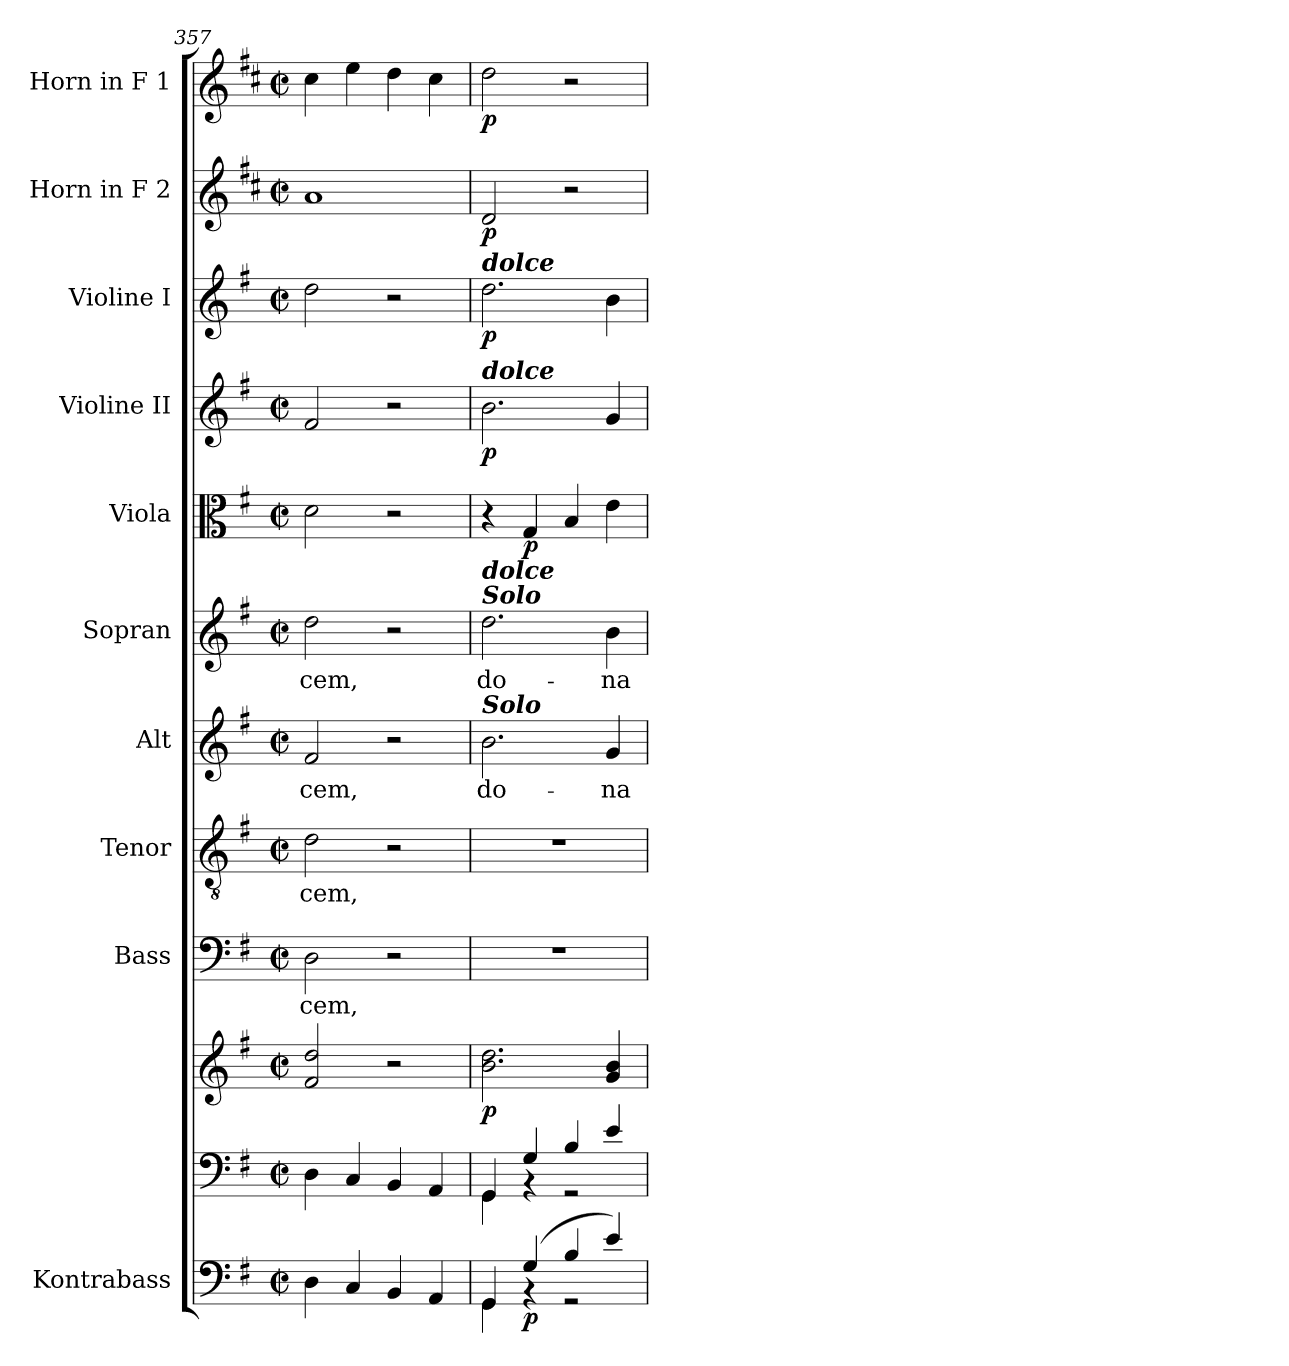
**kern	**dynam	**kern	**kern	**dynam	**kern	**text	**kern	**text	**kern	**text	**kern	**text	**kern	**dynam	**kern	**dynam	**kern	**dynam	**kern	**dynam	**kern	**dynam
*part11	*part11	*part10	*part10	*part10	*part9	*part9	*part8	*part8	*part7	*part7	*part6	*part6	*part5	*part5	*part4	*part4	*part3	*part3	*part2	*part2	*part1	*part1
*staff12	*staff12	*staff11	*staff10	*staff10/11	*staff9	*staff9	*staff8	*staff8	*staff7	*staff7	*staff6	*staff6	*staff5	*staff5	*staff4	*staff4	*staff3	*staff3	*staff2	*staff2	*staff1	*staff1
*I"Kontrabass	*	*	*	*	*I"Bass	*	*I"Tenor	*	*I"Alt	*	*I"Sopran	*	*I"Viola	*	*I"Violine II	*	*I"Violine I	*	*I"Horn in F 2	*	*I"Horn in F 1	*
*I'Kb.	*	*	*	*	*I'B.	*	*I'T.	*	*I'A.	*	*I'S.	*	*I'Vla.	*	*I'Vl. II	*	*I'Vl. I	*	*	*	*	*
!!LO:PB:g=z
*clefF4	*	*clefF4	*clefG2	*	*clefF4	*	*clefGv2	*	*clefG2	*	*clefG2	*	*clefC3	*	*clefG2	*	*clefG2	*	*clefG2	*	*clefG2	*
*ITrd7c12	*	*	*	*	*	*	*	*	*	*	*	*	*	*	*	*	*	*	*ITrd4c7	*	*ITrd4c7	*
*k[f#]	*	*k[f#]	*k[f#]	*	*k[f#]	*	*k[f#]	*	*k[f#]	*	*k[f#]	*	*k[f#]	*	*k[f#]	*	*k[f#]	*	*k[f#]	*	*k[f#]	*
*G:	*	*G:	*G:	*	*G:	*	*G:	*	*G:	*	*G:	*	*G:	*	*G:	*	*G:	*	*G:	*	*G:	*
*M2/2	*	*M2/2	*M2/2	*	*M2/2	*	*M2/2	*	*M2/2	*	*M2/2	*	*M2/2	*	*M2/2	*	*M2/2	*	*M2/2	*	*M2/2	*
*met(c|)	*	*met(c|)	*met(c|)	*	*met(c|)	*	*met(c|)	*	*met(c|)	*	*met(c|)	*	*met(c|)	*	*met(c|)	*	*met(c|)	*	*met(c|)	*	*met(c|)	*
=357	=357	=357	=357	=357	=357	=357	=357	=357	=357	=357	=357	=357	=357	=357	=357	=357	=357	=357	=357	=357	=357	=357
!	!	!	!	!	!	!LO:LY:b	!	!LO:LY:b	!	!LO:LY:b	!	!LO:LY:b	!	!	!	!	!	!	!	!	!	!
4DD\	.	4D\	2f#/ 2dd/	.	2D\	-cem,	2d\	-cem,	2f#/	-cem,	2dd\	-cem,	2d\	.	2f#/	.	2dd\	.	1d	.	4f#\	.
4CC/	.	4C/	.	.	.	.	.	.	.	.	.	.	.	.	.	.	.	.	.	.	4a\	.
4BBB/	.	4BB/	2r	.	2r	.	2r	.	2r	.	2r	.	2r	.	2r	.	2r	.	.	.	4g\	.
4AAA/	.	4AA/	.	.	.	.	.	.	.	.	.	.	.	.	.	.	.	.	.	.	4f#\	.
=358	=358	=358	=358	=358	=358	=358	=358	=358	=358	=358	=358	=358	=358	=358	=358	=358	=358	=358	=358	=358	=358	=358
*^	*	*^	*	*	*	*	*	*	*	*	*	*	*	*	*	*	*	*	*	*	*	*
!	!	!	!	!	!	!	!	!	!	!	!	!	!	!	!	!	!	!	!LO:TX:a:Bi:t=dolce	!	!	!	!	!
!	!	!	!	!	!	!	!	!	!	!	!	!	!	!	!	!	!LO:TX:a:Bi:t=dolce	!	!	!	!	!	!	!
!	!	!	!	!	!	!	!	!	!	!	!	!	!LO:TX:a:Bi:t=Solo	!	!	!	!	!	!	!	!	!	!	!
!	!	!	!	!	!	!	!	!	!	!	!	!	!LO:TX:a:Bi:t=dolce	!	!	!	!	!	!	!	!	!	!	!
!	!	!	!	!	!	!	!	!	!	!	!LO:TX:a:Bi:t=Solo	!	!	!	!	!	!	!	!	!	!	!	!	!
!	!	!	!	!	!	!LO:DY:b	!	!	!	!	!	!LO:LY:b	!	!LO:LY:b	!	!	!	!LO:DY:b	!	!LO:DY:b	!	!LO:DY:b	!	!LO:DY:b
4GGG/	4GGG\	.	4GG/	4GG\	2.b\ 2.dd\	p	1r	.	1r	.	2.b\	do-	2.dd\	do-	4r	.	2.b\	p	2.dd\	p	2G/	p	2g\	p
!	!	!LO:DY:b	!	!	!	!	!	!	!	!	!	!	!	!	!	!LO:DY:b	!	!	!	!	!	!	!	!
(4GG/	4rAA	p	4G/	4rAA	.	.	.	.	.	.	.	.	.	.	4G/	p	.	.	.	.	.	.	.	.
4BB/	2rGG	.	4B/	2rGG	.	.	.	.	.	.	.	.	.	.	4B/	.	.	.	.	.	2r	.	2r	.
!	!	!	!	!	!	!	!	!	!	!	!	!LO:LY:b	!	!LO:LY:b	!	!	!	!	!	!	!	!	!	!
4E/)	.	.	4e/	.	4g/ 4b/	.	.	.	.	.	4g/	-na	4b\	-na	4e\	.	4g/	.	4b\	.	.	.	.	.
*v	*v	*	*	*	*	*	*	*	*	*	*	*	*	*	*	*	*	*	*	*	*	*	*	*
*	*	*v	*v	*	*	*	*	*	*	*	*	*	*	*	*	*	*	*	*	*	*	*	*
=	=	=	=	=	=	=	=	=	=	=	=	=	=	=	=	=	=	=	=	=	=	=
*-	*-	*-	*-	*-	*-	*-	*-	*-	*-	*-	*-	*-	*-	*-	*-	*-	*-	*-	*-	*-	*-	*-
